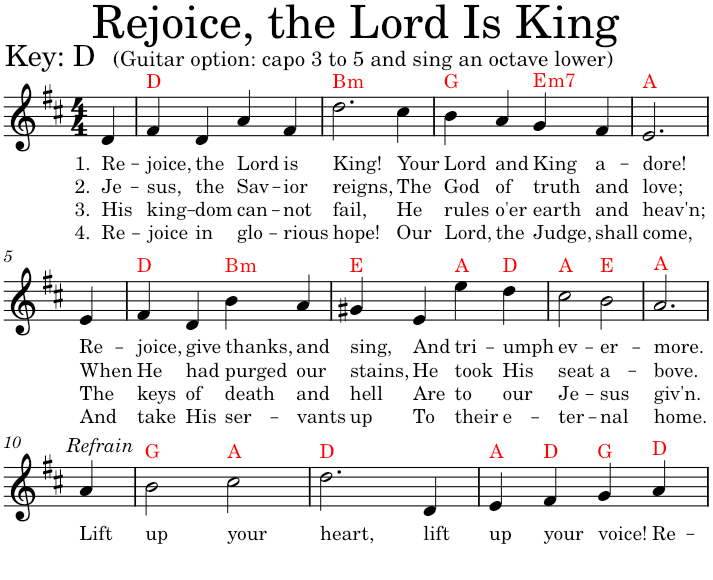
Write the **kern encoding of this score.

**kern	**text	**text	**text	**text	**harte
*part1	*part1	*part1	*part1	*part1	*part1
*staff1	*staff1	*staff1	*staff1	*staff1	*
*I"Piano	*	*	*	*	*
*I'Pno.	*	*	*	*	*
*clefG2	*	*	*	*	*
*k[f#c#]	*	*	*	*	*
*M4/4	*	*	*	*	*
=	=	=	=	=	=
!	!LO:LY:b	!LO:LY:b	!LO:LY:b	!LO:LY:b	!
4d/	1. Re-	2. Je-	3. His	4. Re-	.
=1	=1	=1	=1	=1	=1
!	!LO:LY:b	!LO:LY:b	!LO:LY:b	!LO:LY:b	!
4f#/	joice,	-sus,	king-	-joice	D:maj
!	!LO:LY:b	!LO:LY:b	!LO:LY:b	!LO:LY:b	!
4d/	the	the	-dom	in	.
!	!LO:LY:b	!LO:LY:b	!LO:LY:b	!LO:LY:b	!
4a/	Lord	Sav-	can-	glo-	.
!	!LO:LY:b	!LO:LY:b	!LO:LY:b	!LO:LY:b	!
4f#/	is	-ior	-not	-rious	.
=2	=2	=2	=2	=2	=2
!	!LO:LY:b	!LO:LY:b	!LO:LY:b	!LO:LY:b	!LO:H:kt=m
2.dd\	King!	reigns,	fail,	hope!	B:min
!	!LO:LY:b	!LO:LY:b	!LO:LY:b	!LO:LY:b	!
4cc#\	Your	The	He	Our	.
=3	=3	=3	=3	=3	=3
!	!LO:LY:b	!LO:LY:b	!LO:LY:b	!LO:LY:b	!
4b\	Lord	God	rules	Lord,	G:maj
!	!LO:LY:b	!LO:LY:b	!LO:LY:b	!LO:LY:b	!
4a/	and	of	o'er	the	.
!	!LO:LY:b	!LO:LY:b	!LO:LY:b	!LO:LY:b	!LO:H:kt=m7
4g/	King	truth	earth	Judge,	E:min7
!	!LO:LY:b	!LO:LY:b	!LO:LY:b	!LO:LY:b	!
4f#/	a-	and	and	shall	.
=4	=4	=4	=4	=4	=4
!	!LO:LY:b	!LO:LY:b	!LO:LY:b	!LO:LY:b	!
2.e/	-dore!	love;	heav'n;	come,	A:maj
!!LO:LB:g=z
=5	=5	=5	=5	=5	=5
!	!LO:LY:b	!LO:LY:b	!LO:LY:b	!LO:LY:b	!
4e/	Re-	When	The	And	.
=6	=6	=6	=6	=6	=6
!	!LO:LY:b	!LO:LY:b	!LO:LY:b	!LO:LY:b	!
4f#/	-joice,	He	keys	take	D:maj
!	!LO:LY:b	!LO:LY:b	!LO:LY:b	!LO:LY:b	!
4d/	give	had	of	His	.
!	!LO:LY:b	!LO:LY:b	!LO:LY:b	!LO:LY:b	!LO:H:kt=m
4b\	thanks,	purged	death	ser-	B:min
!	!LO:LY:b	!LO:LY:b	!LO:LY:b	!LO:LY:b	!
4a/	and	our	and	-vants	.
=7	=7	=7	=7	=7	=7
!	!LO:LY:b	!LO:LY:b	!LO:LY:b	!LO:LY:b	!
4g#X/	sing,	stains,	hell	up	E:maj
!	!LO:LY:b	!LO:LY:b	!LO:LY:b	!LO:LY:b	!
4e/	And	He	Are	To	.
!	!LO:LY:b	!LO:LY:b	!LO:LY:b	!LO:LY:b	!
4ee\	tri-	took	to	their	A:maj
!	!LO:LY:b	!LO:LY:b	!LO:LY:b	!LO:LY:b	!
4dd\	-umph	His	our	e-	D:maj
=8	=8	=8	=8	=8	=8
!	!LO:LY:b	!LO:LY:b	!LO:LY:b	!LO:LY:b	!
2cc#\	ev-	seat	Je-	-ter-	A:maj
!	!LO:LY:b	!LO:LY:b	!LO:LY:b	!LO:LY:b	!
2b\	-er-	a-	-sus	-nal	E:maj
=9	=9	=9	=9	=9	=9
!	!LO:LY:b	!LO:LY:b	!LO:LY:b	!LO:LY:b	!
2.a/	-more.	-bove.	giv'n.	home.	A:maj
!!LO:LB:g=z
=10	=10	=10	=10	=10	=10
!LO:TX:a:i:t=Refrain	!	!	!	!	!
!	!LO:LY:b	!	!	!	!
4a/	Lift	.	.	.	.
=11	=11	=11	=11	=11	=11
!	!LO:LY:b	!	!	!	!
2b\	up	.	.	.	G:maj
!	!LO:LY:b	!	!	!	!
2cc#\	your	.	.	.	A:maj
=12	=12	=12	=12	=12	=12
!	!LO:LY:b	!	!	!	!
2.dd\	heart,	.	.	.	D:maj
!	!LO:LY:b	!	!	!	!
4d/	lift	.	.	.	.
=13	=13	=13	=13	=13	=13
!	!LO:LY:b	!	!	!	!
4e/	up	.	.	.	A:maj
!	!LO:LY:b	!	!	!	!
4f#/	your	.	.	.	D:maj
!	!LO:LY:b	!	!	!	!
4g/	voice!	.	.	.	G:maj
!	!LO:LY:b	!	!	!	!
4a/	Re-	.	.	.	D:maj
=	=	=	=	=	=
*-	*-	*-	*-	*-	*-
